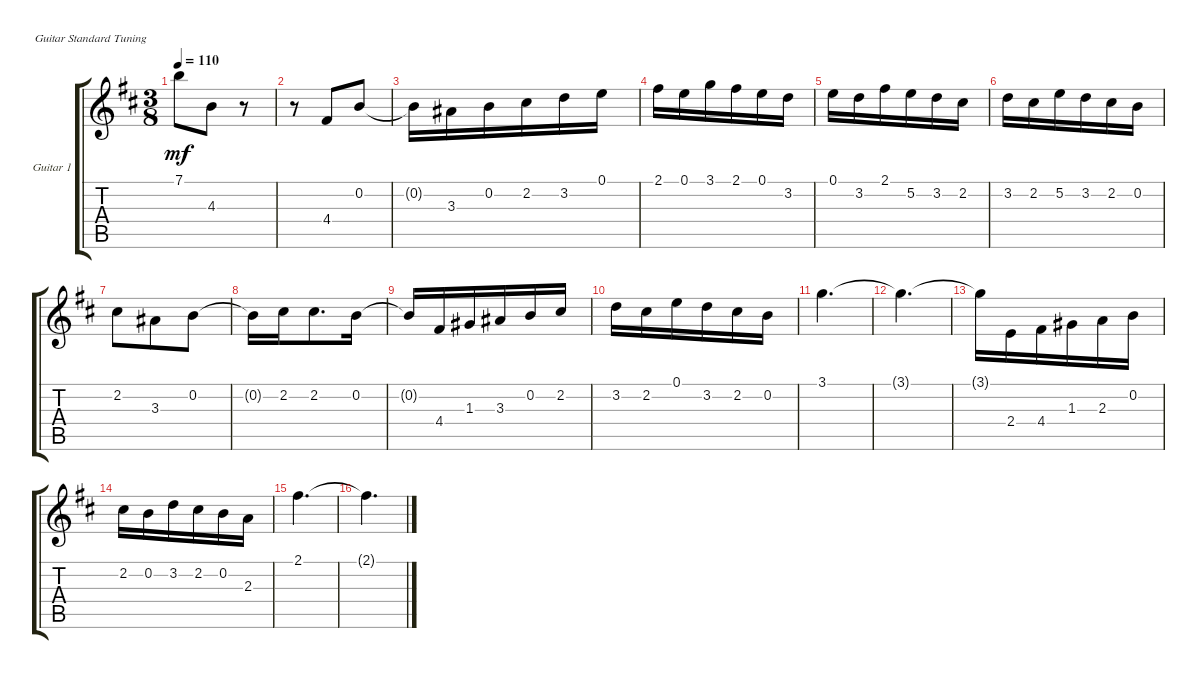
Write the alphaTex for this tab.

\bracketExtendMode groupsimilarinstruments
\firstSystemTrackNameOrientation horizontal
\otherSystemsTrackNameOrientation horizontal
\track ("Guitar 1" "Guitar 1") {instrument acousticguitarnylon}
\staff {score tabs}
\tuning (E4 B3 G3 D3 A2 E2)
\ts (3 8)
\tempo 110
\clef g2
\ks d
7.1.8{dy mf} 4.3.8 r.8 |
r.8 4.4.8 0.2.8 |
0.2{t}.16 3.3.16 0.2.16 2.2.16 3.2.16 0.1.16 |
2.1.16 0.1.16 3.1.16 2.1.16 0.1.16 3.2.16 |
0.1.16 3.2.16 2.1.16 5.2.16 3.2.16 2.2.16 |
3.2.16 2.2.16 5.2.16 3.2.16 2.2.16 0.2.16 |
2.2.8 3.3.8 0.2.8 |
0.2{t}.16 2.2.16 2.2.8{d} 0.2.16 |
0.2{t}.16 4.4.16 1.3.16 3.3.16 0.2.16 2.2.16 |
3.2.16 2.2.16 0.1.16 3.2.16 2.2.16 0.2.16 |
3.1.4{d} |
3.1{t}.4{d} |
3.1{t}.16 2.4.16 4.4.16 1.3.16 2.3.16 0.2.16 |
2.2.16 0.2.16 3.2.16 2.2.16 0.2.16 2.3.16 |
2.1.4{d} |
2.1{t}.4{d}
